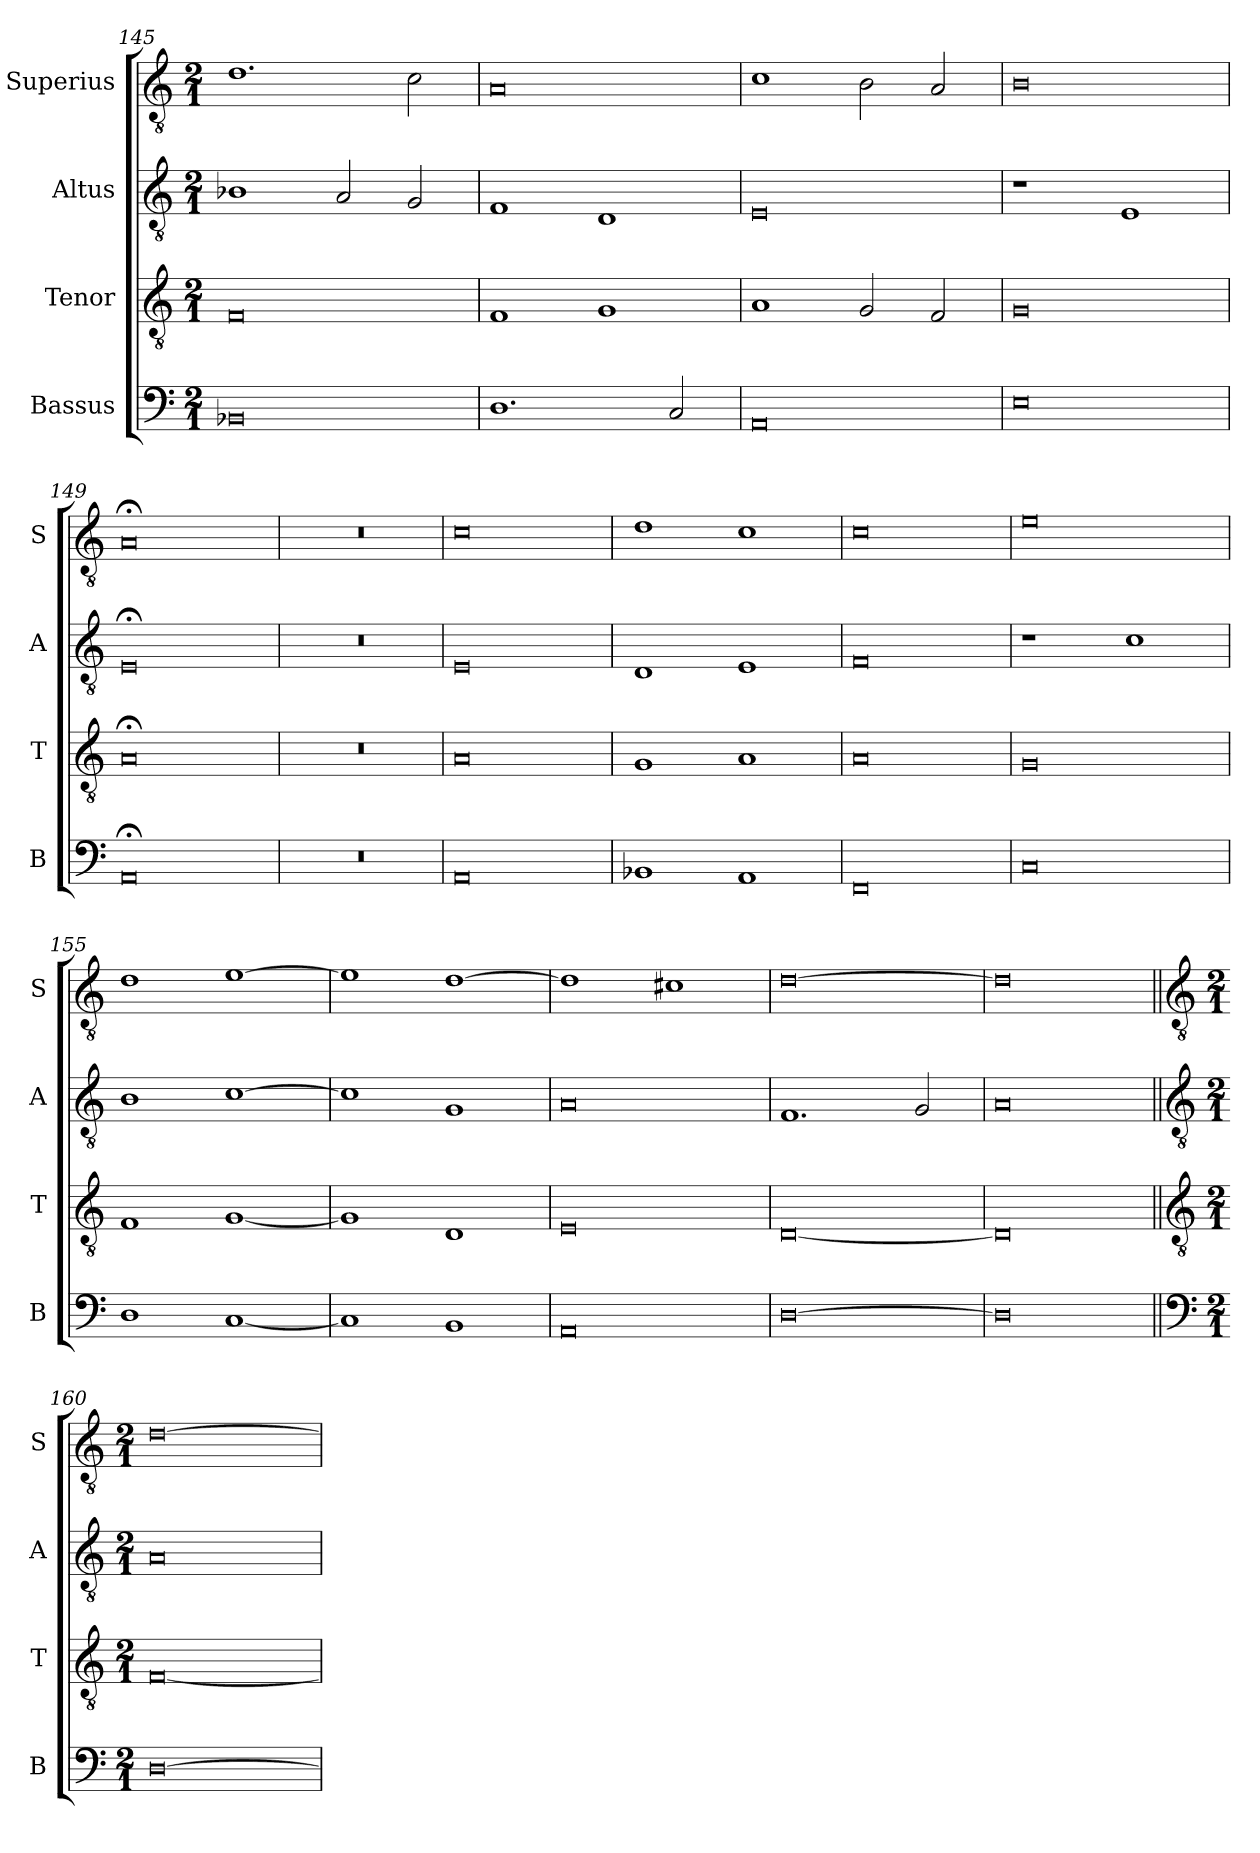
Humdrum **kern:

**kern	**kern	**kern	**kern
*part4	*part3	*part2	*part1
*staff4	*staff3	*staff2	*staff1
*I"Bassus	*I"Tenor	*I"Altus	*I"Superius
*I'B	*I'T	*I'A	*I'S
*clefF4	*clefGv2	*clefGv2	*clefGv2
*k[]	*k[]	*k[]	*k[]
*M2/1	*M2/1	*M2/1	*M2/1
=145	=145	=145	=145
0BB-X	0F	1B-X	1.d
.	.	2A/	.
.	.	2G/	2c\
=146	=146	=146	=146
1.D	1F	1F	0A
.	1G	1D	.
2C/	.	.	.
=147	=147	=147	=147
0AA	1A	0E	1c
.	2G/	.	2B\
.	2F/	.	2A/
=148	=148	=148	=148
0E	0G	1r	0B
.	.	1E	.
=149	=149	=149	=149
0AA;<	0A;<	0E;<	0A;<
=150	=150	=150	=150
0r	0r	0r	0r
=151	=151	=151	=151
0AA	0A	0E	0c
=152	=152	=152	=152
1BB-X	1G	1D	1d
1AA	1A	1E	1c
=153	=153	=153	=153
0FF	0A	0F	0c
=154	=154	=154	=154
0C	0G	1r	0e
.	.	1c	.
=155	=155	=155	=155
1D	1F	1B	1d
[1C	[1G	[1c	[1e
=156	=156	=156	=156
1C]	1G]	1c]	1e]
1BB	1D	1G	[1d
=157	=157	=157	=157
0AA	0E	0A	1d]
.	.	.	1c#X
=158	=158	=158	=158
[0D	[0D	1.F	[0d
.	.	2G/	.
=159	=159	=159	=159
0D]	0D]	0A	0d]
!!LO:LB:g=z
=160||	=160||	=160||	=160||
*clefF4	*clefGv2	*clefGv2	*clefGv2
*k[]	*k[]	*k[]	*k[]
*M2/1	*M2/1	*M2/1	*M2/1
[0D	[0F	0A	[0d
=	=	=	=
*-	*-	*-	*-
